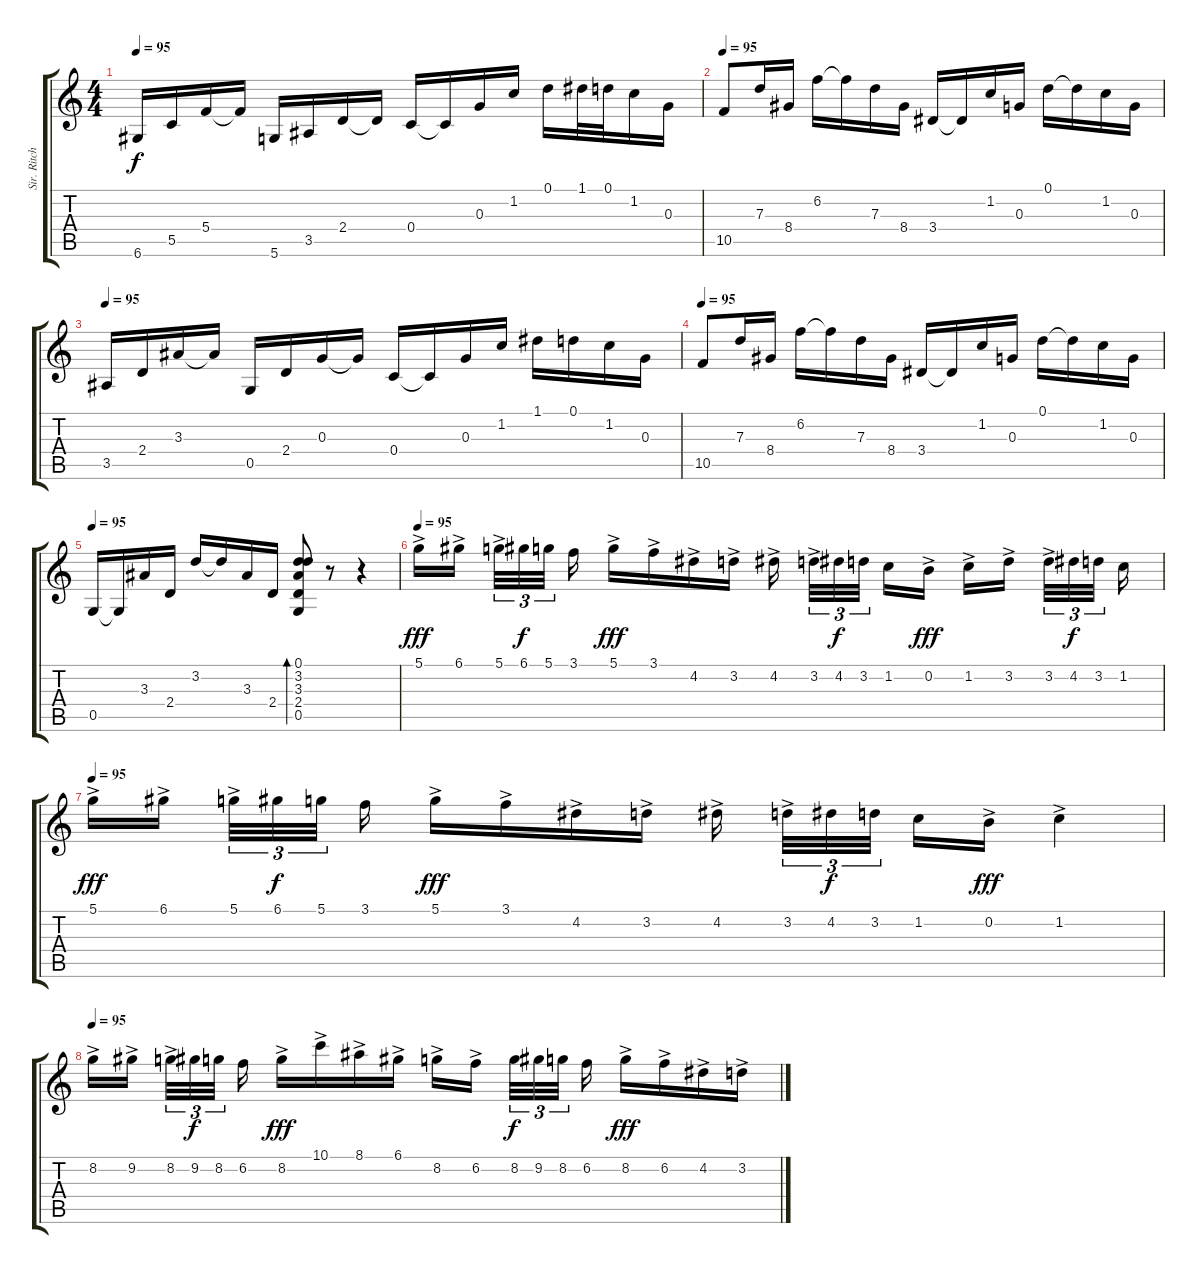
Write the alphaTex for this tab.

\track ("Sir. Ritchie Blackmore" "Sir. Ritch") {instrument acousticguitarsteel}
\staff {score tabs}
\tuning (D4 B3 G3 C3 G2 D2) {hide}
\ts (4 4)
\tempo 95
\clef g2
\ks c
6.6.16{dy f} 5.5.16 5.4.16 5.4{t}.16 5.6.16 3.5.16 2.4.16 2.4{t}.16 0.4.16 0.4{t}.16 0.3.16 1.2.16 0.1.16 1.1.32 0.1.32 1.2.16 0.3.16 |
\tempo 95
10.5.8 7.3.16 8.4.16 6.2.16 6.2{t}.16 7.3.16 8.4.16 3.4.16 3.4{t}.16 1.2.16 0.3.16 0.1.16 0.1{t}.16 1.2.16 0.3.16 |
\tempo 95
3.5.16 2.4.16 3.3.16 3.3{t}.16 0.5.16 2.4.16 0.3.16 0.3{t}.16 0.4.16 0.4{t}.16 0.3.16 1.2.16 1.1.16 0.1.16 1.2.16 0.3.16 |
\tempo 95
10.5.8 7.3.16 8.4.16 6.2.16 6.2{t}.16 7.3.16 8.4.16 3.4.16 3.4{t}.16 1.2.16 0.3.16 0.1.16 0.1{t}.16 1.2.16 0.3.16 |
\tempo 95
0.5.16 0.5{t}.16 3.3.16 2.4.16 3.2.16 3.2{t}.16 3.3.16 2.4.16 (0.1 3.2 3.3 2.4 0.5).8{bd 480} r.8 r.4 |
\tempo 95
5.1{ac}.16{dy fff balance 14} 6.1{ac}.16 5.1{ac}.32{tu (3 2)} 6.1.32{tu (3 2) dy f} 5.1.32{tu (3 2)} 3.1.16 5.1{ac}.16{dy fff} 3.1{ac}.16 4.2{ac}.16 3.2{ac}.16 4.2{ac}.16 3.2{ac}.32{tu (3 2)} 4.2.32{tu (3 2) dy f} 3.2.32{tu (3 2)} 1.2.16 0.2{ac}.16{dy fff} 1.2{ac}.16 3.2{ac}.16 3.2{ac}.32{tu (3 2)} 4.2.32{tu (3 2) dy f} 3.2.32{tu (3 2)} 1.2.16 |
\tempo 95
5.1{ac}.16{dy fff balance 14} 6.1{ac}.16 5.1{ac}.32{tu (3 2)} 6.1.32{tu (3 2) dy f} 5.1.32{tu (3 2)} 3.1.16 5.1{ac}.16{dy fff} 3.1{ac}.16 4.2{ac}.16 3.2{ac}.16 4.2{ac}.16 3.2{ac}.32{tu (3 2)} 4.2.32{tu (3 2) dy f} 3.2.32{tu (3 2)} 1.2.16 0.2{ac}.16{dy fff} 1.2{ac}.4 |
\tempo 95
8.2{ac}.16{balance 14} 9.2{ac}.16 8.2{ac}.32{tu (3 2)} 9.2.32{tu (3 2) dy f} 8.2.32{tu (3 2)} 6.2.16 8.2{ac}.16{dy fff} 10.1{ac}.16 8.1{ac}.16 6.1{ac}.16 8.2{ac}.16 6.2{ac}.16 8.2.32{tu (3 2) dy f} 9.2.32{tu (3 2)} 8.2.32{tu (3 2)} 6.2.16 8.2{ac}.16{dy fff} 6.2{ac}.16 4.2{ac}.16 3.2{ac}.16
